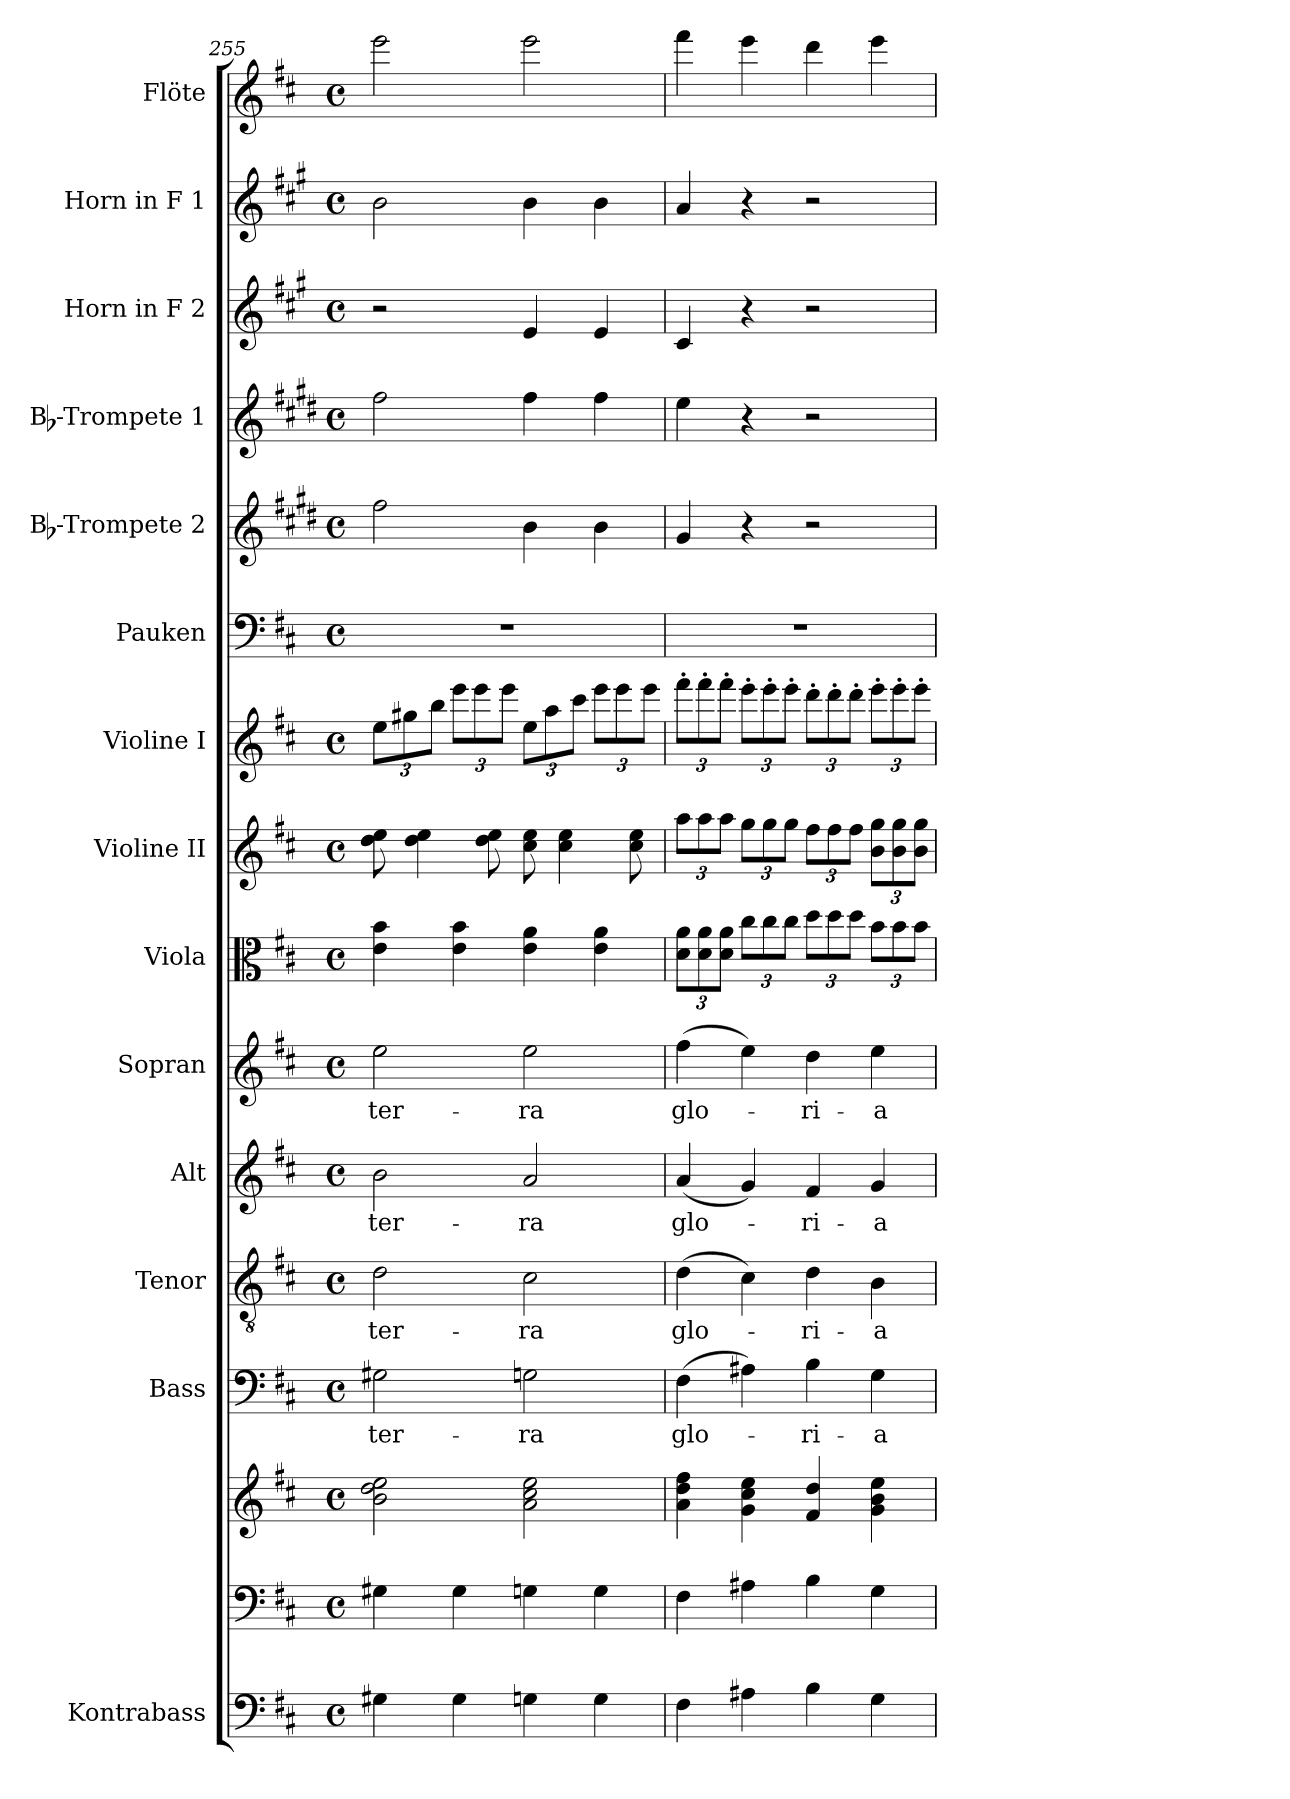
**kern	**kern	**kern	**kern	**text	**kern	**text	**kern	**text	**kern	**text	**kern	**kern	**kern	**kern	**kern	**kern	**kern	**kern	**kern
*part15	*part14	*part14	*part13	*part13	*part12	*part12	*part11	*part11	*part10	*part10	*part9	*part8	*part7	*part6	*part5	*part4	*part3	*part2	*part1
*staff16	*staff15	*staff14	*staff13	*staff13	*staff12	*staff12	*staff11	*staff11	*staff10	*staff10	*staff9	*staff8	*staff7	*staff6	*staff5	*staff4	*staff3	*staff2	*staff1
*I"Kontrabass	*	*	*I"Bass	*	*I"Tenor	*	*I"Alt	*	*I"Sopran	*	*I"Viola	*I"Violine II	*I"Violine I	*I"Pauken	*I"Bb-Trompete 2	*I"Bb-Trompete 1	*I"Horn in F 2	*I"Horn in F 1	*I"Flöte
*I'Kb.	*	*	*I'B.	*	*I'T.	*	*I'A.	*	*I'S.	*	*I'Vla.	*I'Vl. II	*I'Vl. I	*I'Pk.	*I'Bb Trp. 2	*I'Bb Trp. 1	*	*	*I'Fl.
*clefF4	*clefF4	*clefG2	*clefF4	*	*clefGv2	*	*clefG2	*	*clefG2	*	*clefC3	*clefG2	*clefG2	*clefF4	*clefG2	*clefG2	*clefG2	*clefG2	*clefG2
*ITrd7c12	*	*	*	*	*	*	*	*	*	*	*	*	*	*	*ITrd1c2	*ITrd1c2	*ITrd4c7	*ITrd4c7	*
*k[f#c#]	*k[f#c#]	*k[f#c#]	*k[f#c#]	*	*k[f#c#]	*	*k[f#c#]	*	*k[f#c#]	*	*k[f#c#]	*k[f#c#]	*k[f#c#]	*k[f#c#]	*k[f#c#]	*k[f#c#]	*k[f#c#]	*k[f#c#]	*k[f#c#]
*D:	*D:	*D:	*D:	*	*D:	*	*D:	*	*D:	*	*D:	*D:	*D:	*D:	*D:	*D:	*D:	*D:	*D:
*M4/4	*M4/4	*M4/4	*M4/4	*	*M4/4	*	*M4/4	*	*M4/4	*	*M4/4	*M4/4	*M4/4	*M4/4	*M4/4	*M4/4	*M4/4	*M4/4	*M4/4
*met(c)	*met(c)	*met(c)	*met(c)	*	*met(c)	*	*met(c)	*	*met(c)	*	*met(c)	*met(c)	*met(c)	*met(c)	*met(c)	*met(c)	*met(c)	*met(c)	*met(c)
=255	=255	=255	=255	=255	=255	=255	=255	=255	=255	=255	=255	=255	=255	=255	=255	=255	=255	=255	=255
!	!	!	!	!LO:LY:b	!	!LO:LY:b	!	!LO:LY:b	!	!LO:LY:b	!	!	!	!	!	!	!	!	!
4GG#X\	4G#X\	2b\ 2dd\ 2ee\	2G#X\	ter-	2d\	ter-	2b\	ter-	2ee\	ter-	4e\ 4b\	8dd\ 8ee\	12ee\L	1r	2ee\	2ee\	2r	2e\	2eee\
.	.	.	.	.	.	.	.	.	.	.	.	.	12gg#X\	.	.	.	.	.	.
.	.	.	.	.	.	.	.	.	.	.	.	4dd\ 4ee\	.	.	.	.	.	.	.
.	.	.	.	.	.	.	.	.	.	.	.	.	12bb\J	.	.	.	.	.	.
4GG#\	4G#\	.	.	.	.	.	.	.	.	.	4e\ 4b\	.	12eee\L	.	.	.	.	.	.
.	.	.	.	.	.	.	.	.	.	.	.	.	12eee\	.	.	.	.	.	.
.	.	.	.	.	.	.	.	.	.	.	.	8dd\ 8ee\	.	.	.	.	.	.	.
.	.	.	.	.	.	.	.	.	.	.	.	.	12eee\J	.	.	.	.	.	.
!	!	!	!	!LO:LY:b	!	!LO:LY:b	!	!LO:LY:b	!	!LO:LY:b	!	!	!	!	!	!	!	!	!
4GGn\	4Gn\	2a\ 2cc#\ 2ee\	2Gn\	-ra	2c#\	-ra	2a/	-ra	2ee\	-ra	4e\ 4a\	8cc#\ 8ee\	12ee\L	.	4a\	4ee\	4A/	4e\	2eee\
.	.	.	.	.	.	.	.	.	.	.	.	.	12aa\	.	.	.	.	.	.
.	.	.	.	.	.	.	.	.	.	.	.	4cc#\ 4ee\	.	.	.	.	.	.	.
.	.	.	.	.	.	.	.	.	.	.	.	.	12ccc#\J	.	.	.	.	.	.
4GG\	4G\	.	.	.	.	.	.	.	.	.	4e\ 4a\	.	12eee\L	.	4a\	4ee\	4A/	4e\	.
.	.	.	.	.	.	.	.	.	.	.	.	.	12eee\	.	.	.	.	.	.
.	.	.	.	.	.	.	.	.	.	.	.	8cc#\ 8ee\	.	.	.	.	.	.	.
.	.	.	.	.	.	.	.	.	.	.	.	.	12eee\J	.	.	.	.	.	.
!!LO:PB:g=z
=256	=256	=256	=256	=256	=256	=256	=256	=256	=256	=256	=256	=256	=256	=256	=256	=256	=256	=256	=256
!	!	!	!	!LO:LY:b	!	!LO:LY:b	!	!LO:LY:b	!	!LO:LY:b	!	!	!	!	!	!	!	!	!
4FF#\	4F#\	4a\ 4dd\ 4ff#\	(>4F#\	glo-	(>4d\	glo-	(<4a/	glo-	(>4ff#\	glo-	12d\ 12a\L	12aa\L	12fff#'>\L	1r	4f#/	4dd\	4F#/	4d/	4fff#\
.	.	.	.	.	.	.	.	.	.	.	12d\ 12a\	12aa\	12fff#'>\	.	.	.	.	.	.
.	.	.	.	.	.	.	.	.	.	.	12d\ 12a\J	12aa\J	12fff#'>\J	.	.	.	.	.	.
4AA#X\	4A#X\	4g\ 4cc#\ 4ee\	4A#X\)	.	4c#\)	.	4g/)	.	4ee\)	.	12cc#\L	12gg\L	12eee'>\L	.	4r	4r	4r	4r	4eee\
.	.	.	.	.	.	.	.	.	.	.	12cc#\	12gg\	12eee'>\	.	.	.	.	.	.
.	.	.	.	.	.	.	.	.	.	.	12cc#\J	12gg\J	12eee'>\J	.	.	.	.	.	.
!	!	!	!	!LO:LY:b	!	!LO:LY:b	!	!LO:LY:b	!	!LO:LY:b	!	!	!	!	!	!	!	!	!
4BB\	4B\	4f#/ 4dd/	4B\	-ri-	4d\	-ri-	4f#/	-ri-	4dd\	-ri-	12dd\L	12ff#\L	12ddd'>\L	.	2r	2r	2r	2r	4ddd\
.	.	.	.	.	.	.	.	.	.	.	12dd\	12ff#\	12ddd'>\	.	.	.	.	.	.
.	.	.	.	.	.	.	.	.	.	.	12dd\J	12ff#\J	12ddd'>\J	.	.	.	.	.	.
!	!	!	!	!LO:LY:b	!	!LO:LY:b	!	!LO:LY:b	!	!LO:LY:b	!	!	!	!	!	!	!	!	!
4GG\	4G\	4g\ 4b\ 4ee\	4G\	-a	4B\	-a	4g/	-a	4ee\	-a	12b\L	12b\ 12gg\L	12eee'>\L	.	.	.	.	.	4eee\
.	.	.	.	.	.	.	.	.	.	.	12b\	12b\ 12gg\	12eee'>\	.	.	.	.	.	.
.	.	.	.	.	.	.	.	.	.	.	12b\J	12b\ 12gg\J	12eee'>\J	.	.	.	.	.	.
=	=	=	=	=	=	=	=	=	=	=	=	=	=	=	=	=	=	=	=
*-	*-	*-	*-	*-	*-	*-	*-	*-	*-	*-	*-	*-	*-	*-	*-	*-	*-	*-	*-
